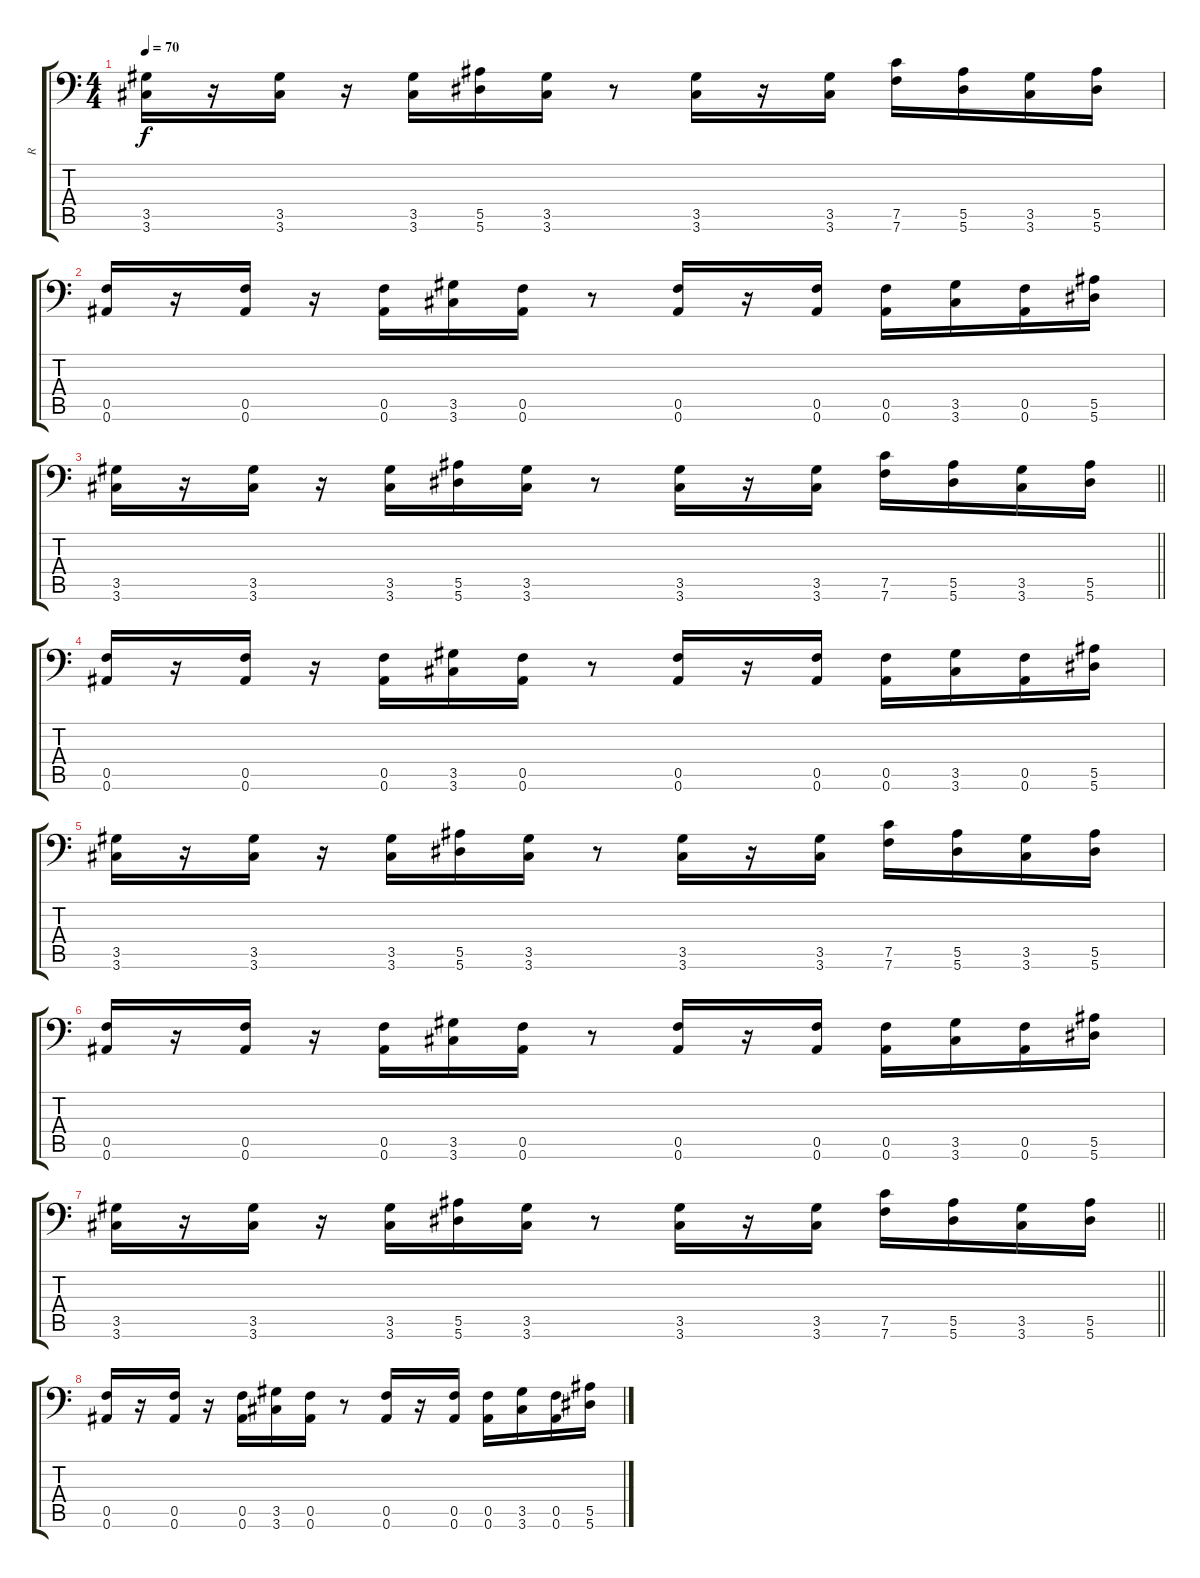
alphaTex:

\track ("R" "R") {instrument distortionguitar}
\staff {score tabs}
\tuning (C4 G3 Eb3 Bb2 F2 Bb1) {hide}
\ts (4 4)
\tempo 70
\clef f4
\ks c
(3.5 3.6).16{dy f} r.16 (3.5 3.6).16 r.16 (3.5 3.6).16 (5.5 5.6).16 (3.5 3.6).16 r.8 (3.5 3.6).16 r.16 (3.5 3.6).16 (7.5 7.6).16 (5.5 5.6).16 (3.5 3.6).16 (5.5 5.6).16 |
(0.5 0.6).16 r.16 (0.5 0.6).16 r.16 (0.5 0.6).16 (3.5 3.6).16 (0.5 0.6).16 r.8 (0.5 0.6).16 r.16 (0.5 0.6).16 (0.5 0.6).16 (3.5 3.6).16 (0.5 0.6).16 (5.5 5.6).16 |
\barLineRight lightlight
(3.5 3.6).16 r.16 (3.5 3.6).16 r.16 (3.5 3.6).16 (5.5 5.6).16 (3.5 3.6).16 r.8 (3.5 3.6).16 r.16 (3.5 3.6).16 (7.5 7.6).16 (5.5 5.6).16 (3.5 3.6).16 (5.5 5.6).16 |
(0.5 0.6).16 r.16 (0.5 0.6).16 r.16 (0.5 0.6).16 (3.5 3.6).16 (0.5 0.6).16 r.8 (0.5 0.6).16 r.16 (0.5 0.6).16 (0.5 0.6).16 (3.5 3.6).16 (0.5 0.6).16 (5.5 5.6).16 |
(3.5 3.6).16 r.16 (3.5 3.6).16 r.16 (3.5 3.6).16 (5.5 5.6).16 (3.5 3.6).16 r.8 (3.5 3.6).16 r.16 (3.5 3.6).16 (7.5 7.6).16 (5.5 5.6).16 (3.5 3.6).16 (5.5 5.6).16 |
(0.5 0.6).16 r.16 (0.5 0.6).16 r.16 (0.5 0.6).16 (3.5 3.6).16 (0.5 0.6).16 r.8 (0.5 0.6).16 r.16 (0.5 0.6).16 (0.5 0.6).16 (3.5 3.6).16 (0.5 0.6).16 (5.5 5.6).16 |
\barLineRight lightlight
(3.5 3.6).16 r.16 (3.5 3.6).16 r.16 (3.5 3.6).16 (5.5 5.6).16 (3.5 3.6).16 r.8 (3.5 3.6).16 r.16 (3.5 3.6).16 (7.5 7.6).16 (5.5 5.6).16 (3.5 3.6).16 (5.5 5.6).16 |
(0.5 0.6).16{volume 7} r.16 (0.5 0.6).16 r.16 (0.5 0.6).16 (3.5 3.6).16 (0.5 0.6).16 r.8 (0.5 0.6).16 r.16 (0.5 0.6).16 (0.5 0.6).16 (3.5 3.6).16 (0.5 0.6).16 (5.5 5.6).16
